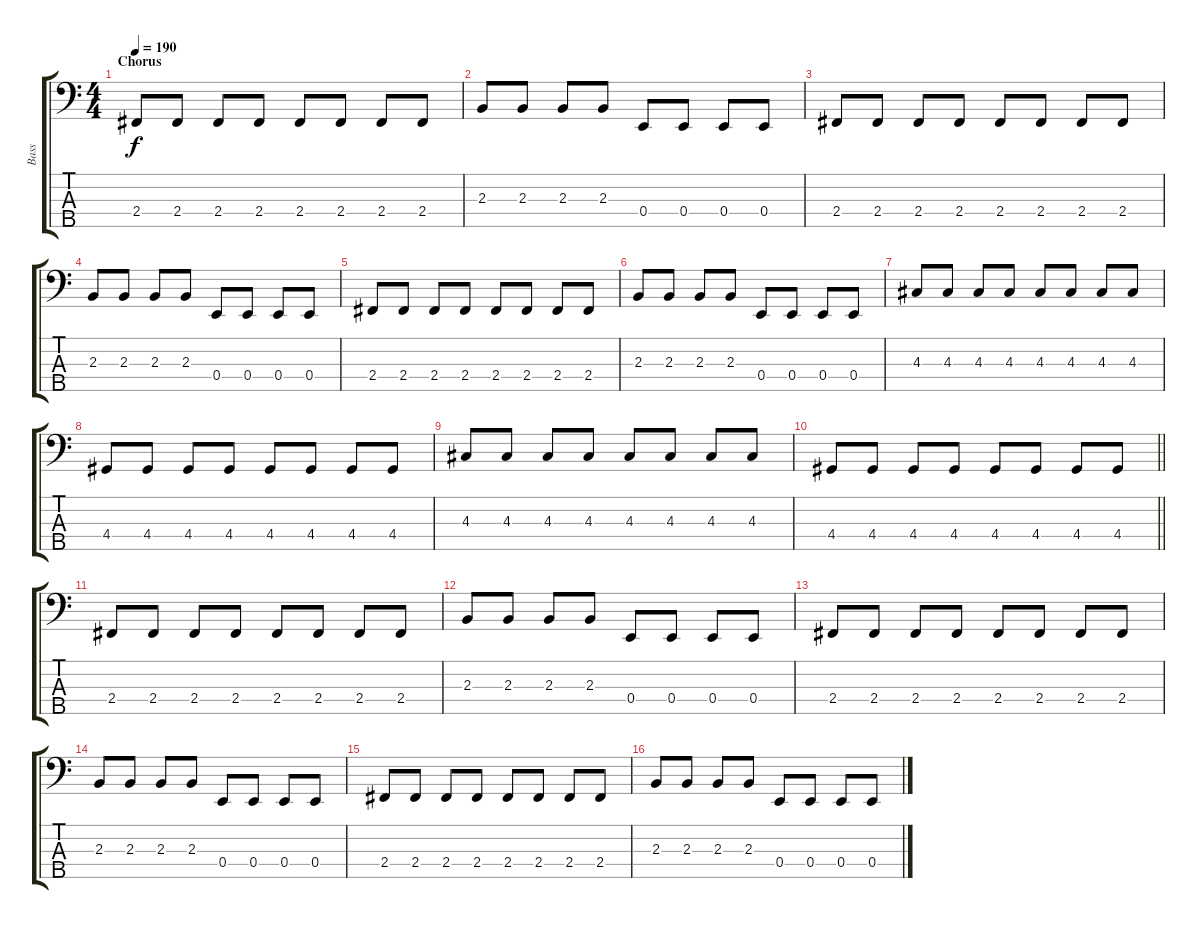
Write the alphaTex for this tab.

\track ("Bass" "Bass") {instrument electricbassfinger}
\staff {score tabs}
\tuning (G2 D2 A1 E1 B0) {hide}
\ts (4 4)
\section ("" "Chorus")
\tempo 190
\clef f4
\ks c
2.4.8{dy f} 2.4.8 2.4.8 2.4.8 2.4.8 2.4.8 2.4.8 2.4.8 |
2.3.8 2.3.8 2.3.8 2.3.8 0.4.8 0.4.8 0.4.8 0.4.8 |
2.4.8 2.4.8 2.4.8 2.4.8 2.4.8 2.4.8 2.4.8 2.4.8 |
2.3.8 2.3.8 2.3.8 2.3.8 0.4.8 0.4.8 0.4.8 0.4.8 |
2.4.8 2.4.8 2.4.8 2.4.8 2.4.8 2.4.8 2.4.8 2.4.8 |
2.3.8 2.3.8 2.3.8 2.3.8 0.4.8 0.4.8 0.4.8 0.4.8 |
4.3.8 4.3.8 4.3.8 4.3.8 4.3.8 4.3.8 4.3.8 4.3.8 |
4.4.8 4.4.8 4.4.8 4.4.8 4.4.8 4.4.8 4.4.8 4.4.8 |
4.3.8 4.3.8 4.3.8 4.3.8 4.3.8 4.3.8 4.3.8 4.3.8 |
\barLineRight lightlight
4.4.8 4.4.8 4.4.8 4.4.8 4.4.8 4.4.8 4.4.8 4.4.8 |
2.4.8 2.4.8 2.4.8 2.4.8 2.4.8 2.4.8 2.4.8 2.4.8 |
2.3.8 2.3.8 2.3.8 2.3.8 0.4.8 0.4.8 0.4.8 0.4.8 |
2.4.8 2.4.8 2.4.8 2.4.8 2.4.8 2.4.8 2.4.8 2.4.8 |
2.3.8 2.3.8 2.3.8 2.3.8 0.4.8 0.4.8 0.4.8 0.4.8 |
2.4.8 2.4.8 2.4.8 2.4.8 2.4.8 2.4.8 2.4.8 2.4.8 |
2.3.8 2.3.8 2.3.8 2.3.8 0.4.8 0.4.8 0.4.8 0.4.8
